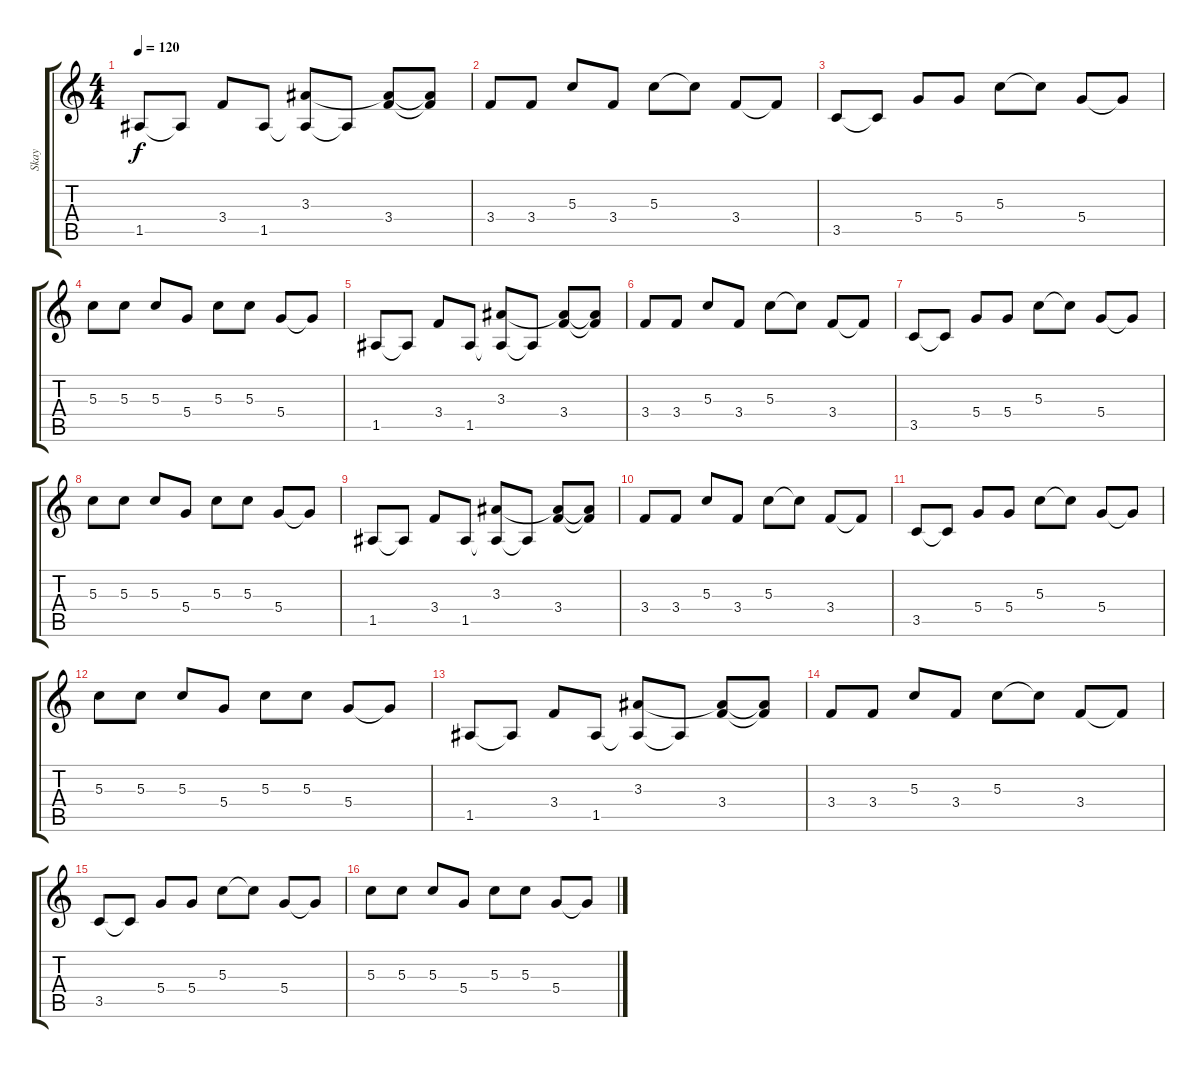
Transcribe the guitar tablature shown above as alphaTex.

\track ("Skay" "Skay") {instrument electricguitarclean}
\staff {score tabs}
\tuning (E4 B3 G3 D3 A2 E2) {hide}
\ts (4 4)
\tempo 120
\clef g2
\ks c
1.5.8{dy f instrument overdrivenguitar} 1.5{t}.8 3.4.8 1.5.8 (3.3 1.5{t}).8 1.5{t}.8 (3.3{t} 3.4).8 (3.3{t} 3.4{t}).8 |
3.4.8 3.4.8 5.3.8 3.4.8 5.3.8 5.3{t}.8 3.4.8 3.4{t}.8 |
3.5.8 3.5{t}.8 5.4.8 5.4.8 5.3.8 5.3{t}.8 5.4.8 5.4{t}.8 |
5.3.8 5.3.8 5.3.8 5.4.8 5.3.8 5.3.8 5.4.8 5.4{t}.8 |
1.5.8 1.5{t}.8 3.4.8 1.5.8 (3.3 1.5{t}).8 1.5{t}.8 (3.3{t} 3.4).8 (3.3{t} 3.4{t}).8 |
3.4.8 3.4.8 5.3.8 3.4.8 5.3.8 5.3{t}.8 3.4.8 3.4{t}.8 |
3.5.8 3.5{t}.8 5.4.8 5.4.8 5.3.8 5.3{t}.8 5.4.8 5.4{t}.8 |
5.3.8 5.3.8 5.3.8 5.4.8 5.3.8 5.3.8 5.4.8 5.4{t}.8 |
1.5.8 1.5{t}.8 3.4.8 1.5.8 (3.3 1.5{t}).8 1.5{t}.8 (3.3{t} 3.4).8 (3.3{t} 3.4{t}).8 |
3.4.8 3.4.8 5.3.8 3.4.8 5.3.8 5.3{t}.8 3.4.8 3.4{t}.8 |
3.5.8 3.5{t}.8 5.4.8 5.4.8 5.3.8 5.3{t}.8 5.4.8 5.4{t}.8 |
5.3.8 5.3.8 5.3.8 5.4.8 5.3.8 5.3.8 5.4.8 5.4{t}.8 |
1.5.8 1.5{t}.8 3.4.8 1.5.8 (3.3 1.5{t}).8 1.5{t}.8 (3.3{t} 3.4).8 (3.3{t} 3.4{t}).8 |
3.4.8 3.4.8 5.3.8 3.4.8 5.3.8 5.3{t}.8 3.4.8 3.4{t}.8 |
3.5.8 3.5{t}.8 5.4.8 5.4.8 5.3.8 5.3{t}.8 5.4.8 5.4{t}.8 |
5.3.8 5.3.8 5.3.8 5.4.8 5.3.8 5.3.8 5.4.8 5.4{t}.8
